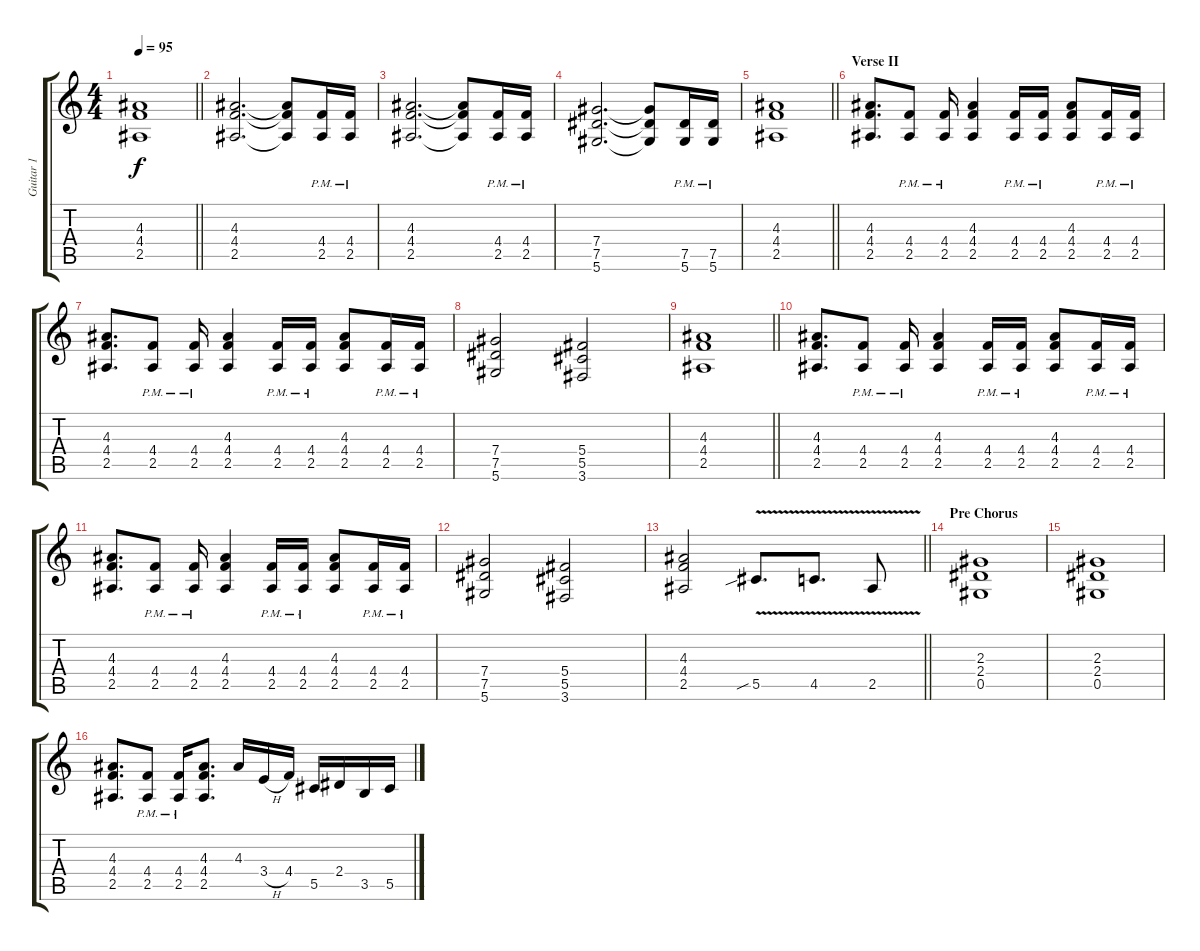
\track ("Guitar 1" "Guitar 1") {instrument acousticguitarsteel}
\staff {score tabs}
\tuning (Eb4 Bb3 Gb3 Db3 Ab2 Eb2) {hide}
\ts (4 4)
\tempo 95
\clef g2
\barLineRight lightlight
\ks c
(4.3 4.4 2.5).1{dy f} |
\section ("" "")
(4.3 4.4 2.5).2{d} (4.3{t} 4.4{t} 2.5{t}).8 (4.4{pm} 2.5{pm}).16 (4.4{pm} 2.5{pm}).16 |
(4.3 4.4 2.5).2{d} (4.3{t} 4.4{t} 2.5{t}).8 (4.4{pm} 2.5{pm}).16 (4.4{pm} 2.5{pm}).16 |
(7.4 7.5 5.6).2{d} (7.4{t} 7.5{t} 5.6{t}).8 (7.5{pm} 5.6{pm}).16 (7.5{pm} 5.6{pm}).16 |
\barLineRight lightlight
(4.3 4.4 2.5).1 |
\section ("" "Verse II")
(4.3 4.4 2.5).8{d} (4.4{pm} 2.5{pm}).8 (4.4{pm} 2.5{pm}).16 (4.3 4.4 2.5).4 (4.4{pm} 2.5{pm}).16 (4.4{pm} 2.5{pm}).16 (4.3 4.4 2.5).8 (4.4{pm} 2.5{pm}).16 (4.4{pm} 2.5{pm}).16 |
(4.3 4.4 2.5).8{d} (4.4{pm} 2.5{pm}).8 (4.4{pm} 2.5{pm}).16 (4.3 4.4 2.5).4 (4.4{pm} 2.5{pm}).16 (4.4{pm} 2.5{pm}).16 (4.3 4.4 2.5).8 (4.4{pm} 2.5{pm}).16 (4.4{pm} 2.5{pm}).16 |
(7.4 7.5 5.6).2 (5.4 5.5 3.6).2 |
\barLineRight lightlight
(4.3 4.4 2.5).1 |
(4.3 4.4 2.5).8{d} (4.4{pm} 2.5{pm}).8 (4.4{pm} 2.5{pm}).16 (4.3 4.4 2.5).4 (4.4{pm} 2.5{pm}).16 (4.4{pm} 2.5{pm}).16 (4.3 4.4 2.5).8 (4.4{pm} 2.5{pm}).16 (4.4{pm} 2.5{pm}).16 |
(4.3 4.4 2.5).8{d} (4.4{pm} 2.5{pm}).8 (4.4{pm} 2.5{pm}).16 (4.3 4.4 2.5).4 (4.4{pm} 2.5{pm}).16 (4.4{pm} 2.5{pm}).16 (4.3 4.4 2.5).8 (4.4{pm} 2.5{pm}).16 (4.4{pm} 2.5{pm}).16 |
(7.4 7.5 5.6).2 (5.4 5.5 3.6).2 |
\barLineRight lightlight
(4.3 4.4 2.5).2 5.5{v sib}.8{d} 4.5{v}.8{d} 2.5{v}.8 |
\section ("" "Pre Chorus")
(2.3 2.4 0.5).1 |
(2.3 2.4 0.5).1 |
(4.3 4.4 2.5).8{d} (4.4{pm} 2.5{pm}).8 (4.4{pm} 2.5{pm}).16 (4.3 4.4 2.5).8{d} 4.3.16 3.4{h}.16 4.4.16 5.5.16 2.4.16 3.5.16 5.5.16
